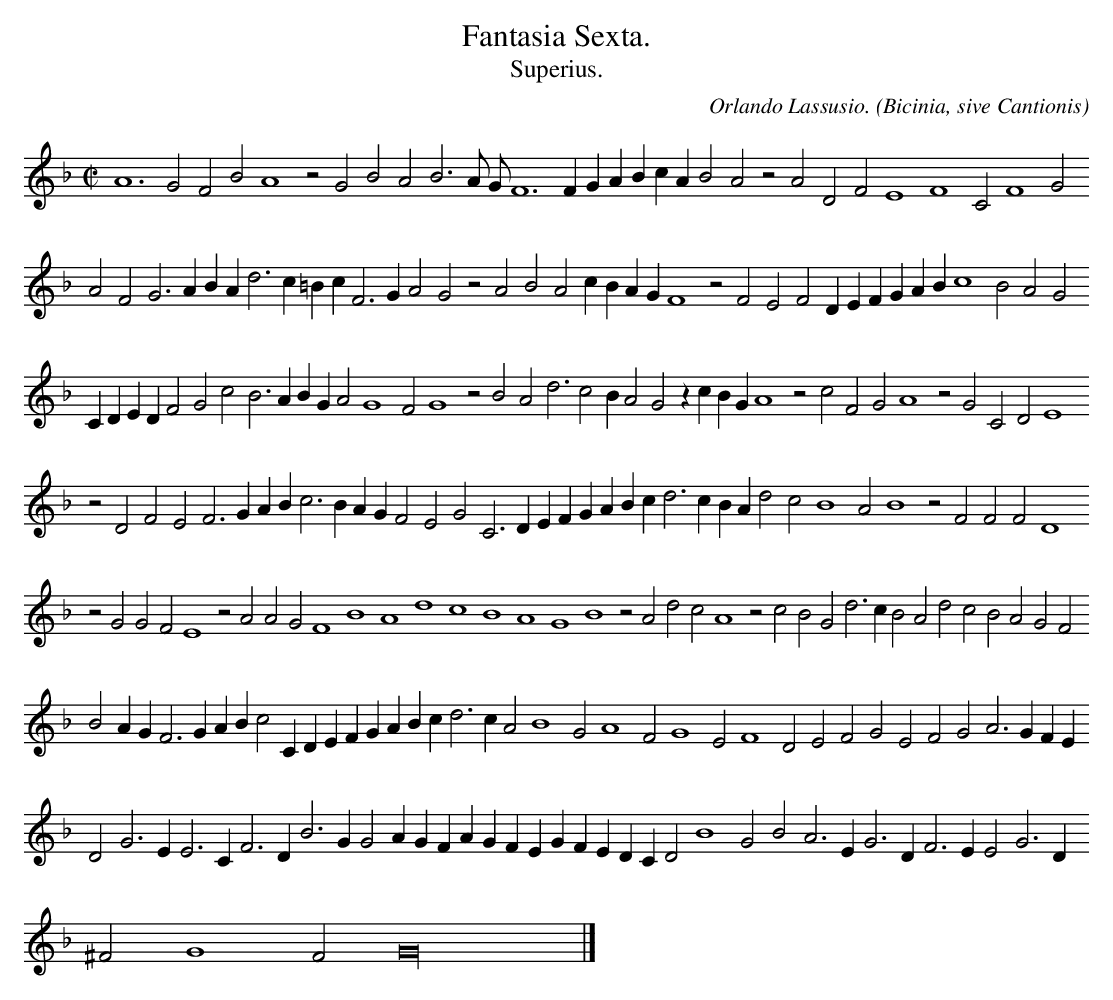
X:1
T:Fantasia Sexta.
T:Superius.
C:Orlando Lassusio.
O: Bicinia, sive Cantionis
M:C|
L:1/4
K:G dor
A6 G2 F2 B2 A4 z2 G2 B2 A2 B3 A/ G/ F6 F G A B c A B2 A2 z2 A2 D2 F2 E4 F4 C2 F4 G2
A2 F2 G3 A B A d3 c =B c F3 G A2 G2 z2 A2 B2 A2 c B A G F4 z2 F2 E2 F2 D E F G A B c4 B2 A2 G2
C D E D F2 G2 c2 B3 A B G A2 G4 F2 G4 z2 B2 A2 d3 c2 B A2 G2 z c B G A4 z2 c2 F2 G2 A4 z2 G2 C2 D2 E4
z2 D2 F2 E2 F3 G A B c3 B A G F2 E2 G2 C3 D E F G A B c d3 c B A d2 c2 B4 A2 B4 z2 F2 F2 F2 D4
z2 G2 G2 F2 E4 z2 A2 A2 G2 F4 B4 A4 d4 c4 B4 A4 G4 B4 z2 A2 d2 c2 A4 z2 c2 B2 G2 d3 c B2 A2 d2 c2 B2 A2 G2 F2
B2 A G F3 G A B c2 C D E F G A B c d3 c A2 B4 G2 A4 F2 G4 E2 F4 D2 E2 F2 G2 E2 F2 G2 A3 G F E
D2 G3 E E3 C F3 D B3 G G2 A G F A G F E G F E D C D2 B4 G2 B2 A3 E G3 D F3 E E2 G3 D
^F2 G4 F2 G16 |]
